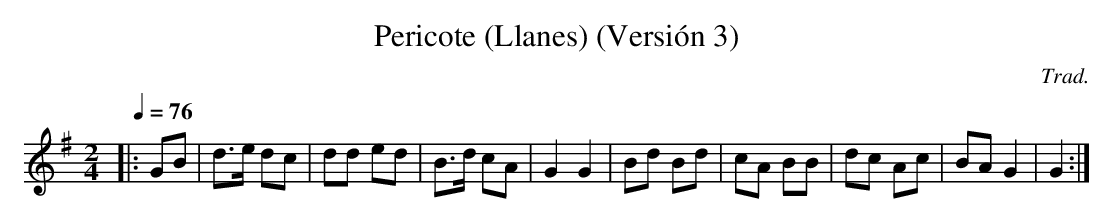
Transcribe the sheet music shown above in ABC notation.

X:1
T:Pericote (Llanes) (Versión 3)
C:Trad.
M:2/4
L:1/8
Q:1/4=76
K:G
|: GB|d3/2e/ dc|dd ed|B3/2d/ cA|G2 G2|Bd Bd|cA BB|dc Ac|BA G2|G2 :|
